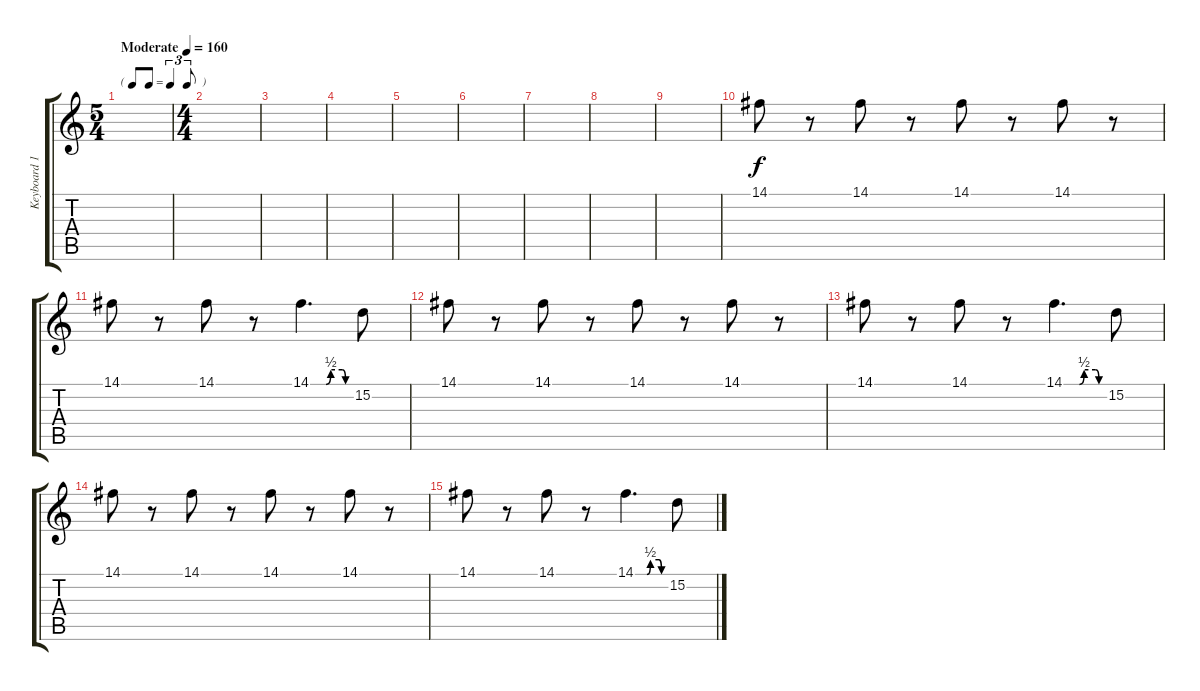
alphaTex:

\track ("Keyboard 1" "Keyboard 1") {instrument churchorgan}
\staff {score tabs}
\tuning (E4 B3 G3 D3 A2 E2) {hide}
\ts (5 4)
\tf triplet8th
\tempo (160 "Moderate")
\clef g2
\ks c
|
\ts (4 4)
|
|
|
|
|
|
|
|
14.1.8 r.8 14.1.8 r.8 14.1.8 r.8 14.1.8 r.8 |
14.1.8 r.8 14.1.8 r.8 14.1{be (custom 0 0 23 0 30 2 47 2 52 0 60 0)}.4{d} 15.2.8 |
14.1.8 r.8 14.1.8 r.8 14.1.8 r.8 14.1.8 r.8 |
14.1.8 r.8 14.1.8 r.8 14.1{be (custom 0 0 23 0 30 2 47 2 52 0 60 0)}.4{d} 15.2.8 |
14.1.8 r.8 14.1.8 r.8 14.1.8 r.8 14.1.8 r.8 |
14.1.8 r.8 14.1.8 r.8 14.1{be (custom 0 0 23 0 30 2 47 2 52 0 60 0)}.4{d} 15.2.8
